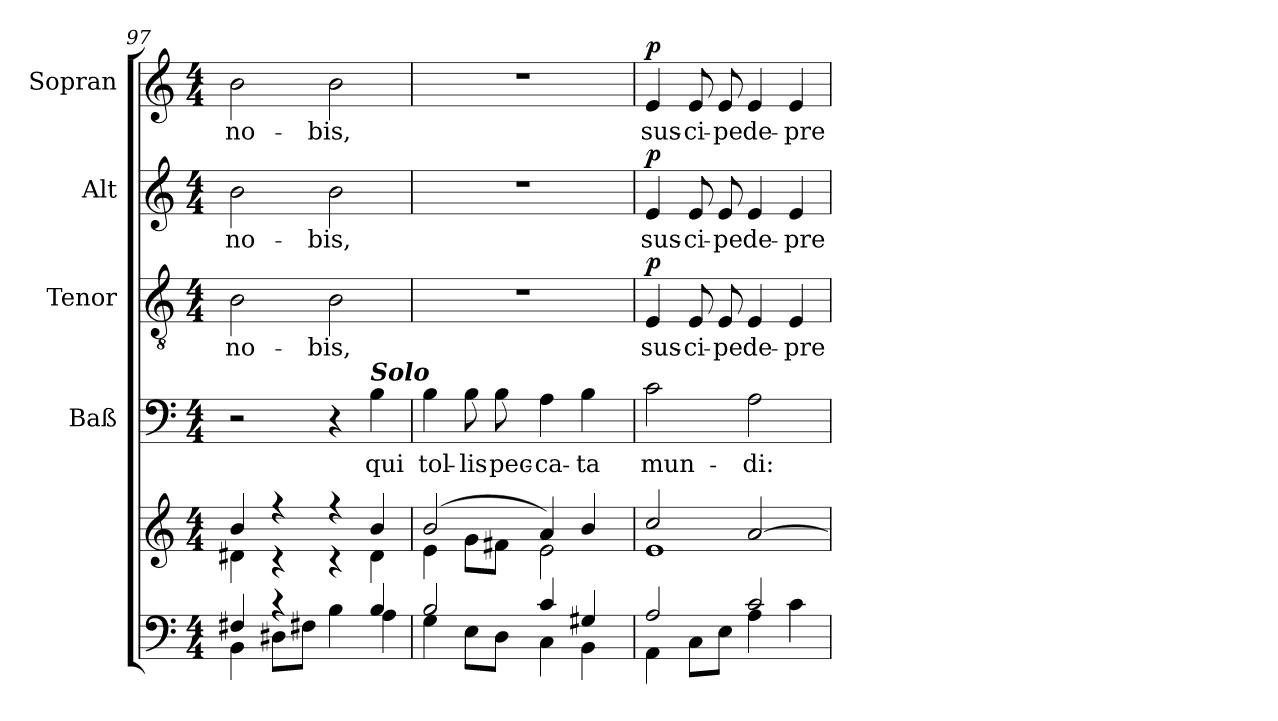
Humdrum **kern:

**kern	**kern	**kern	**text	**kern	**text	**dynam	**kern	**text	**dynam	**kern	**text	**dynam
*part5	*part5	*part4	*part4	*part3	*part3	*part3	*part2	*part2	*part2	*part1	*part1	*part1
*staff6	*staff5	*staff4	*staff4	*staff3	*staff3	*staff3	*staff2	*staff2	*staff2	*staff1	*staff1	*staff1
*	*	*I"Baß	*	*I"Tenor	*	*	*I"Alt	*	*	*I"Sopran	*	*
*	*	*I'Baß	*	*I'Ten	*	*	*I'Alt	*	*	*I'Sop	*	*
*clefF4	*clefG2	*clefF4	*	*clefGv2	*	*	*clefG2	*	*	*clefG2	*	*
*k[]	*k[]	*k[]	*	*k[]	*	*	*k[]	*	*	*k[]	*	*
*C:	*C:	*C:	*	*C:	*	*	*C:	*	*	*C:	*	*
*M4/4	*M4/4	*M4/4	*	*M4/4	*	*	*M4/4	*	*	*M4/4	*	*
=97	=97	=97	=97	=97	=97	=97	=97	=97	=97	=97	=97	=97
*^	*^	*	*	*	*	*	*	*	*	*	*	*
!	!	!	!	!	!	!	!LO:LY:b	!	!	!LO:LY:b	!	!	!LO:LY:b	!
4F#X/	4BB\	4b/	4d#X\	2r	.	2B\	no-	.	2b\	no-	.	2b\	no-	.
4rc	8D#X\L	4r	4r	.	.	.	.	.	.	.	.	.	.	.
.	8F#X\J	.	.	.	.	.	.	.	.	.	.	.	.	.
!	!	!	!	!	!	!	!LO:LY:b	!	!	!LO:LY:b	!	!	!LO:LY:b	!
4ryy	4B\	4r	4r	4r	.	2B\	-bis,	.	2b\	-bis,	.	2b\	-bis,	.
!	!	!	!	!LO:TX:a:Bi:t=Solo	!	!	!	!	!	!	!	!	!	!
!	!	!	!	!	!LO:LY:b	!	!	!	!	!	!	!	!	!
4B/	4A\	4b/	4d#\	4B\	qui	.	.	.	.	.	.	.	.	.
!!LO:LB:g=z
=98	=98	=98	=98	=98	=98	=98	=98	=98	=98	=98	=98	=98	=98	=98
!	!	!	!	!	!LO:LY:b	!	!	!	!	!	!	!	!	!
2B/	4G\	(2b/	4e\	4B\	tol-	1r	.	.	1r	.	.	1r	.	.
!	!	!	!	!	!LO:LY:b	!	!	!	!	!	!	!	!	!
.	8E\L	.	8g\L	8B\	-lis	.	.	.	.	.	.	.	.	.
!	!	!	!	!	!LO:LY:b	!	!	!	!	!	!	!	!	!
.	8D\J	.	8f#X\J	8B\	pec-	.	.	.	.	.	.	.	.	.
!	!	!	!	!	!LO:LY:b	!	!	!	!	!	!	!	!	!
4c/	4C\	4a/)	2e\	4A\	-ca-	.	.	.	.	.	.	.	.	.
!	!	!	!	!	!LO:LY:b	!	!	!	!	!	!	!	!	!
4G#X/	4BB\	4b/	.	4B\	-ta	.	.	.	.	.	.	.	.	.
=99	=99	=99	=99	=99	=99	=99	=99	=99	=99	=99	=99	=99	=99	=99
!	!	!	!	!	!LO:LY:b	!	!LO:LY:b	!LO:DY:a	!	!LO:LY:b	!LO:DY:a	!	!LO:LY:b	!LO:DY:a
2A/	4AA\	2cc/	1e	2c\	mun-	4E/	sus-	p	4e/	sus-	p	4e/	sus-	p
!	!	!	!	!	!	!	!LO:LY:b	!	!	!LO:LY:b	!	!	!LO:LY:b	!
.	8C\L	.	.	.	.	8E/	-ci-	.	8e/	-ci-	.	8e/	-ci-	.
!	!	!	!	!	!	!	!LO:LY:b	!	!	!LO:LY:b	!	!	!LO:LY:b	!
.	8E\J	.	.	.	.	8E/	-pe	.	8e/	-pe	.	8e/	-pe	.
!	!	!	!	!	!LO:LY:b	!	!LO:LY:b	!	!	!LO:LY:b	!	!	!LO:LY:b	!
2c/	4A\	[>2a/	.	2A\	-di:	4E/	de-	.	4e/	de-	.	4e/	de-	.
!	!	!	!	!	!	!	!LO:LY:b	!	!	!LO:LY:b	!	!	!LO:LY:b	!
.	4c\	.	.	.	.	4E/	-pre-	.	4e/	-pre-	.	4e/	-pre-	.
*v	*v	*	*	*	*	*	*	*	*	*	*	*	*	*
*	*v	*v	*	*	*	*	*	*	*	*	*	*	*
=	=	=	=	=	=	=	=	=	=	=	=	=
*-	*-	*-	*-	*-	*-	*-	*-	*-	*-	*-	*-	*-
